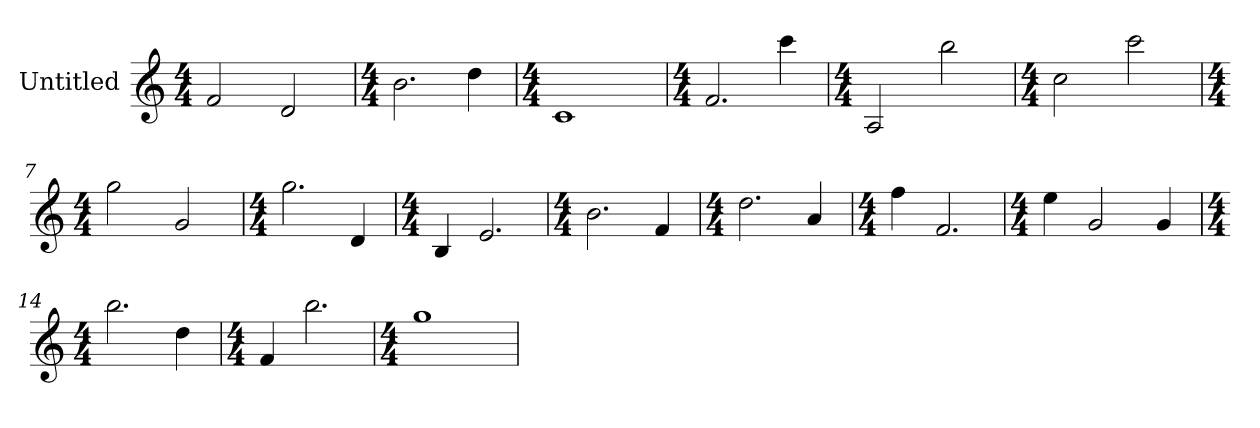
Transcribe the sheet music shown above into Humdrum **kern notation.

**kern
*part1
*staff1
*I"Untitled
*k[]
*C:
*M4/4
=1
2f
2d
=2
*k[]
*C:
*M4/4
!LO:N:vis=2.
2b
4dd
=3
*k[]
*C:
*M4/4
1c
=4
*k[]
*C:
*M4/4
!LO:N:vis=2.
2f
4ccc
=5
*k[]
*C:
*M4/4
2A
2bb
=6
*k[]
*C:
*M4/4
2cc
2ccc
=7
*k[]
*C:
*M4/4
2gg
2g
=8
*k[]
*C:
*M4/4
!LO:N:vis=2.
2gg
4d
=9
*k[]
*C:
*M4/4
4B
!LO:N:vis=2.
2e
=10
*k[]
*C:
*M4/4
!LO:N:vis=2.
2b
4f
=11
*k[]
*C:
*M4/4
!LO:N:vis=2.
2dd
4a
=12
*k[]
*C:
*M4/4
4ff
!LO:N:vis=2.
2f
=13
*k[]
*C:
*M4/4
4ee
2g
4g
=14
*k[]
*C:
*M4/4
!LO:N:vis=2.
2bb
4dd
=15
*k[]
*C:
*M4/4
4f
!LO:N:vis=2.
2bb
=16
*k[]
*C:
*M4/4
1gg
=
*-
